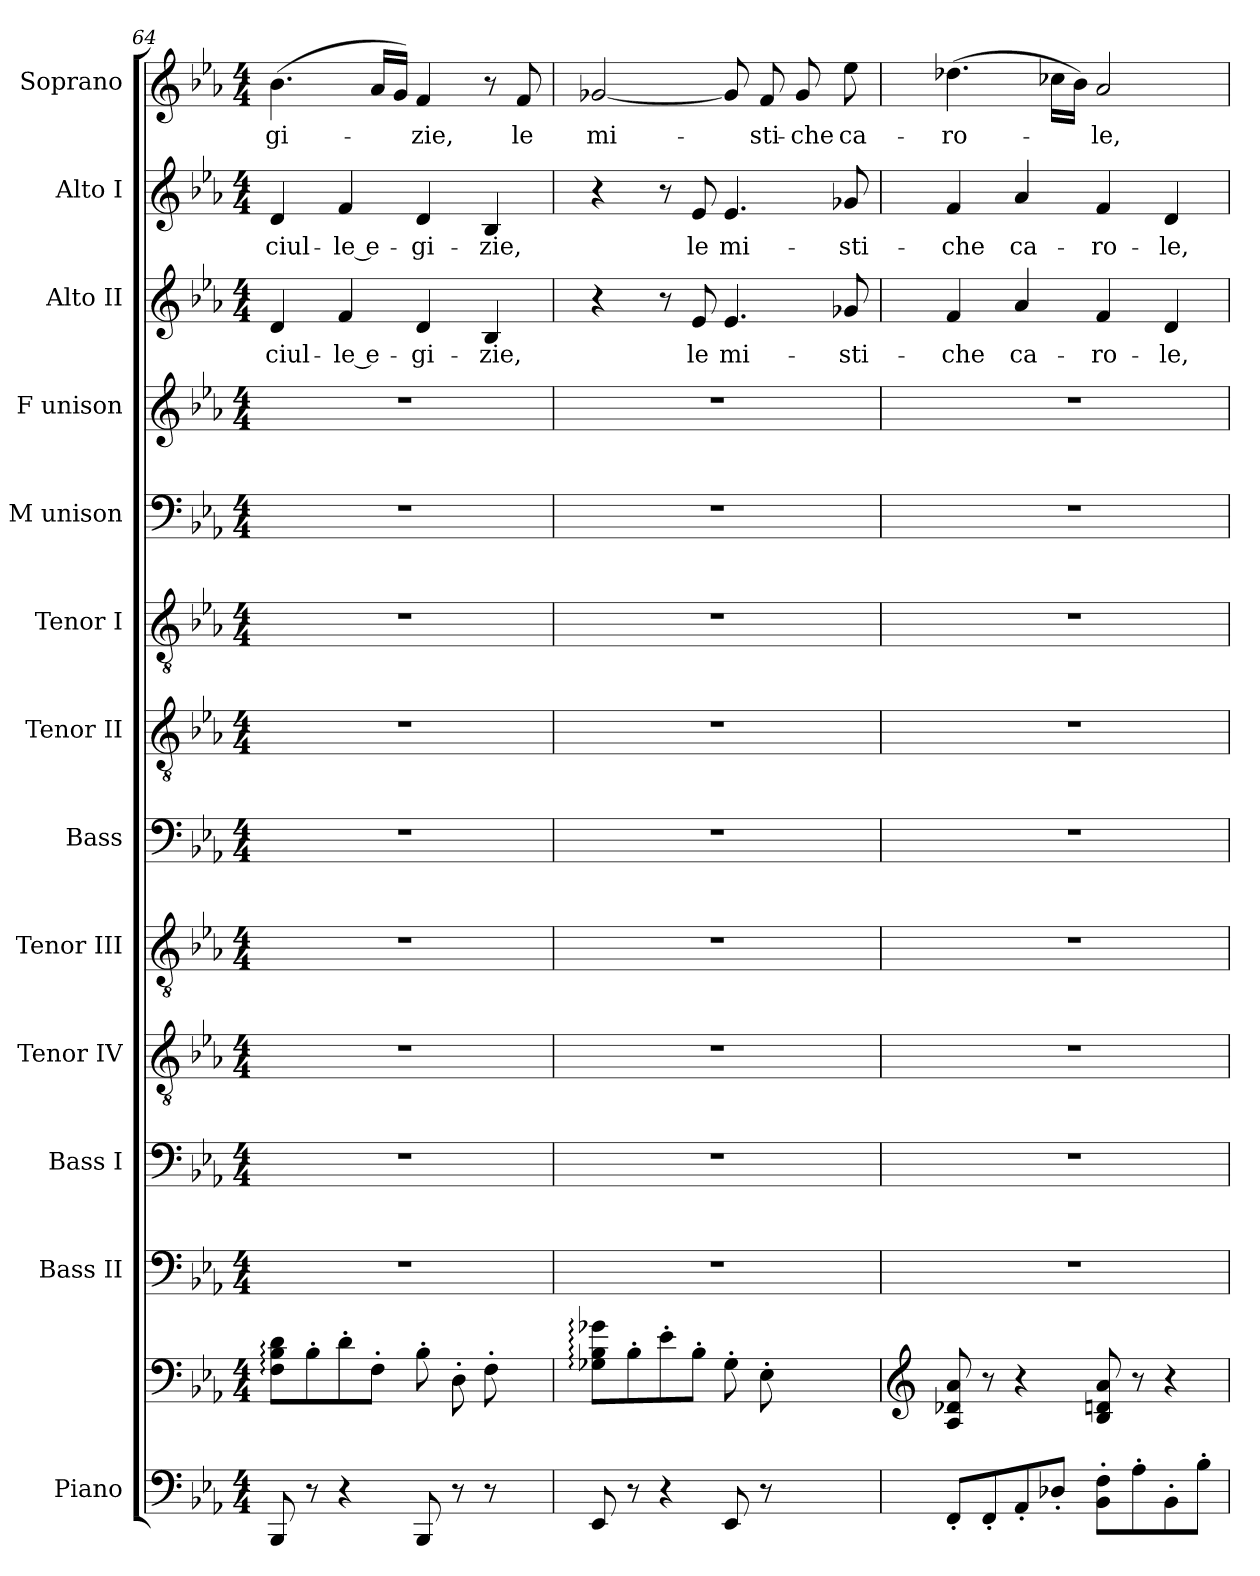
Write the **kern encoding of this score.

**kern	**kern	**kern	**kern	**kern	**kern	**kern	**kern	**kern	**kern	**kern	**kern	**text	**kern	**text	**kern	**text
*part13	*part13	*part12	*part11	*part10	*part9	*part8	*part7	*part6	*part5	*part4	*part3	*part3	*part2	*part2	*part1	*part1
*staff14	*staff13	*staff12	*staff11	*staff10	*staff9	*staff8	*staff7	*staff6	*staff5	*staff4	*staff3	*staff3	*staff2	*staff2	*staff1	*staff1
*I"Piano	*	*I"Bass II	*I"Bass I	*I"Tenor IV	*I"Tenor III	*I"Bass	*I"Tenor II	*I"Tenor I	*I"M unison	*I"F unison	*I"Alto II	*	*I"Alto I	*	*I"Soprano	*
*I'Pno.	*	*I'B.II	*I'B.I	*I'T.IV	*I'T.III	*I'B.	*I'T.II	*I'T.I	*I'M.u.	*I'F.u.	*I'A.II	*	*I'A.I	*	*I'S.	*
*clefF4	*clefF4	*clefF4	*clefF4	*clefGv2	*clefGv2	*clefF4	*clefGv2	*clefGv2	*clefF4	*clefG2	*clefG2	*	*clefG2	*	*clefG2	*
*k[b-e-a-]	*k[b-e-a-]	*k[b-e-a-]	*k[b-e-a-]	*k[b-e-a-]	*k[b-e-a-]	*k[b-e-a-]	*k[b-e-a-]	*k[b-e-a-]	*k[b-e-a-]	*k[b-e-a-]	*k[b-e-a-]	*	*k[b-e-a-]	*	*k[b-e-a-]	*
*M4/4	*M4/4	*M4/4	*M4/4	*M4/4	*M4/4	*M4/4	*M4/4	*M4/4	*M4/4	*M4/4	*M4/4	*	*M4/4	*	*M4/4	*
=64	=64	=64	=64	=64	=64	=64	=64	=64	=64	=64	=64	=64	=64	=64	=64	=64
*^	*	*	*	*	*	*	*	*	*	*	*	*	*	*	*	*
!	!	!	!	!	!	!	!	!	!	!	!	!	!LO:LY:b	!	!LO:LY:b	!	!LO:LY:b
2..ryy	8BBB-/	8F\: 8B-\: 8d\:L	1r	1r	1r	1r	1r	1r	1r	1r	1r	4d/	-ciul-	4d/	-ciul-	(>4.b-\	-gi-
.	8r	8B-'\	.	.	.	.	.	.	.	.	.	.	.	.	.	.	.
!	!	!	!	!	!	!	!	!	!	!	!	!	!LO:LY:b	!	!LO:LY:b	!	!
.	4r	8d'\	.	.	.	.	.	.	.	.	.	4f/	le e-	4f/	le e-	.	.
.	.	8F'\J	.	.	.	.	.	.	.	.	.	.	.	.	.	16a-/LL	.
.	.	.	.	.	.	.	.	.	.	.	.	.	.	.	.	16g/JJ)	.
!	!	!	!	!	!	!	!	!	!	!	!	!	!LO:LY:b	!	!LO:LY:b	!	!LO:LY:b
.	8BBB-/	8B-'\L	.	.	.	.	.	.	.	.	.	4d/	-gi-	4d/	-gi-	4f/	-zie,
.	8r	8D'\	.	.	.	.	.	.	.	.	.	.	.	.	.	.	.
!	!	!	!	!	!	!	!	!	!	!	!	!	!LO:LY:b	!	!LO:LY:b	!	!
.	8r	8F'\	.	.	.	.	.	.	.	.	.	4B-/	-zie,	4B-/	-zie,	8r	.
!	!	!	!	!	!	!	!	!	!	!	!	!	!	!	!	!	!LO:LY:b
8BB-'/J	8ryy	8ryy	.	.	.	.	.	.	.	.	.	.	.	.	.	8f/	le
=65	=65	=65	=65	=65	=65	=65	=65	=65	=65	=65	=65	=65	=65	=65	=65	=65	=65
!	!	!	!	!	!	!	!	!	!	!	!	!	!	!	!	!	!LO:LY:b
2.ryy	8EE-/	8G-X\: 8B-\: 8g-X\:L	1r	1r	1r	1r	1r	1r	1r	1r	1r	4r	.	4r	.	[2g-X/	mi-
.	8r	8B-'\	.	.	.	.	.	.	.	.	.	.	.	.	.	.	.
.	4r	8e-'\	.	.	.	.	.	.	.	.	.	8r	.	8r	.	.	.
!	!	!	!	!	!	!	!	!	!	!	!	!	!LO:LY:b	!	!LO:LY:b	!	!
.	.	8B-'\J	.	.	.	.	.	.	.	.	.	8e-/	le	8e-/	le	.	.
!	!	!	!	!	!	!	!	!	!	!	!	!	!LO:LY:b	!	!LO:LY:b	!	!
.	8EE-/	8G-'\L	.	.	.	.	.	.	.	.	.	4.e-/	mi-	4.e-/	mi-	8g-/]	.
!	!	!	!	!	!	!	!	!	!	!	!	!	!	!	!	!	!LO:LY:b
.	8r	8E-'\	.	.	.	.	.	.	.	.	.	.	.	.	.	8f/	-sti-
!	!	!	!	!	!	!	!	!	!	!	!	!	!	!	!	!	!LO:LY:b
8BB-'/	4ryy	4ryy	.	.	.	.	.	.	.	.	.	.	.	.	.	8g-/	-che
!	!	!	!	!	!	!	!	!	!	!	!	!	!LO:LY:b	!	!LO:LY:b	!	!LO:LY:b
8GG-X'/J	.	.	.	.	.	.	.	.	.	.	.	8g-X/	-sti-	8g-X/	-sti-	8ee-\	ca-
*v	*v	*	*	*	*	*	*	*	*	*	*	*	*	*	*	*	*
=66	=66	=66	=66	=66	=66	=66	=66	=66	=66	=66	=66	=66	=66	=66	=66	=66
*	*clefG2	*	*	*	*	*	*	*	*	*	*	*	*	*	*	*
!	!	!	!	!	!	!	!	!	!	!	!	!LO:LY:b	!	!LO:LY:b	!	!LO:LY:b
8FF'/L	8A-/ 8d-X/ 8a-/	1r	1r	1r	1r	1r	1r	1r	1r	1r	4f/	che	4f/	-che	(>4.dd-X\	-ro-
8FF'/	8r	.	.	.	.	.	.	.	.	.	.	.	.	.	.	.
!	!	!	!	!	!	!	!	!	!	!	!	!LO:LY:b	!	!LO:LY:b	!	!
8AA-'/	4r	.	.	.	.	.	.	.	.	.	4a-/	ca-	4a-/	ca-	.	.
8D-X'/J	.	.	.	.	.	.	.	.	.	.	.	.	.	.	16cc-X\LL	.
.	.	.	.	.	.	.	.	.	.	.	.	.	.	.	16b-\JJ)	.
!	!	!	!	!	!	!	!	!	!	!	!	!LO:LY:b	!	!LO:LY:b	!	!LO:LY:b
8BB-\' 8F\'L	8B-/ 8dn/ 8a-/	.	.	.	.	.	.	.	.	.	4f/	-ro-	4f/	-ro-	2a-/	-le,
8A-'\	8r	.	.	.	.	.	.	.	.	.	.	.	.	.	.	.
!	!	!	!	!	!	!	!	!	!	!	!	!LO:LY:b	!	!LO:LY:b	!	!
8BB-'\	4r	.	.	.	.	.	.	.	.	.	4d/	-le,	4d/	-le,	.	.
8B-'\J	.	.	.	.	.	.	.	.	.	.	.	.	.	.	.	.
=	=	=	=	=	=	=	=	=	=	=	=	=	=	=	=	=
*-	*-	*-	*-	*-	*-	*-	*-	*-	*-	*-	*-	*-	*-	*-	*-	*-
